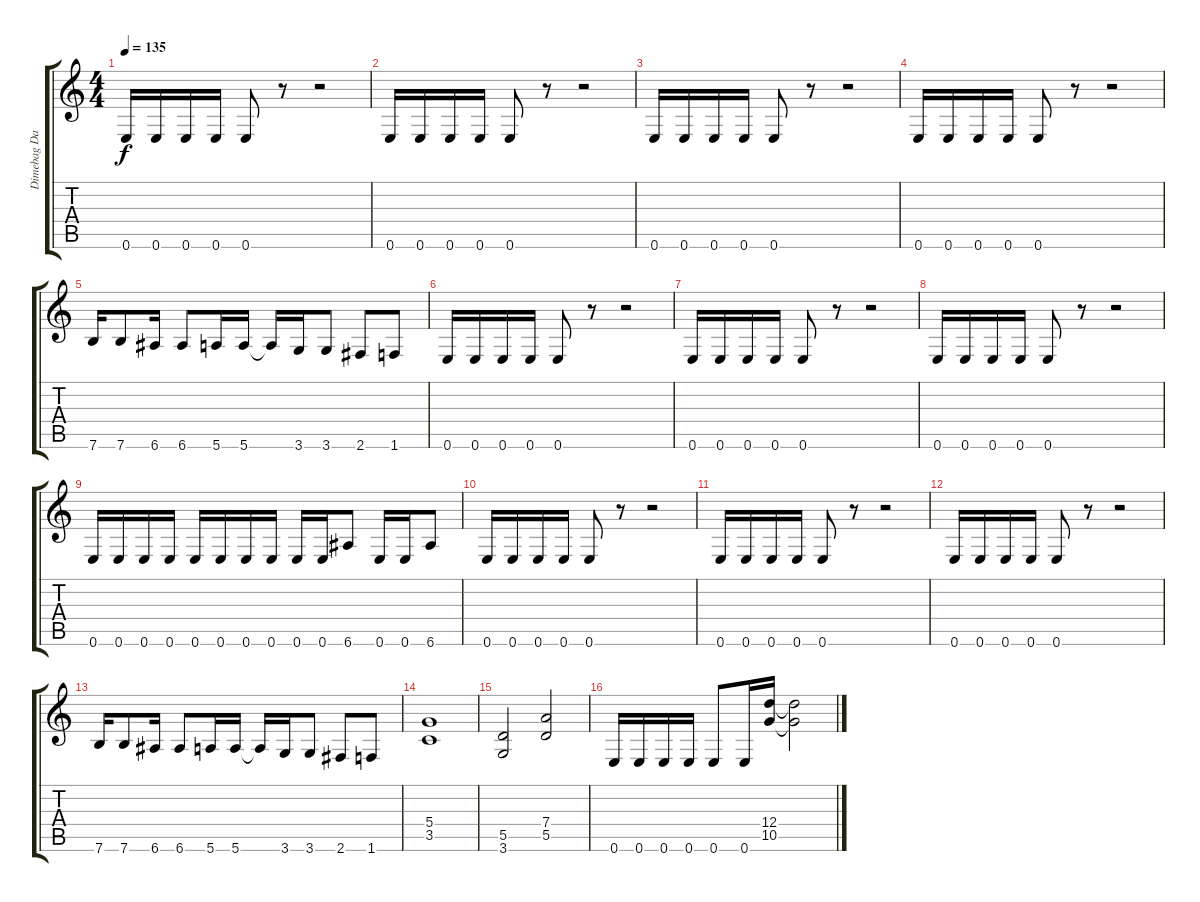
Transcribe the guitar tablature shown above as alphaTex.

\track ("Dimebag Darrell" "Dimebag Da") {instrument distortionguitar}
\staff {score tabs}
\tuning (E4 B3 G3 D3 A2 E2) {hide}
\ts (4 4)
\tempo 135
\clef g2
\ks c
0.6.16{dy f} 0.6.16 0.6.16 0.6.16 0.6.8 r.8 r.2 |
0.6.16 0.6.16 0.6.16 0.6.16 0.6.8 r.8 r.2 |
0.6.16 0.6.16 0.6.16 0.6.16 0.6.8 r.8 r.2 |
0.6.16 0.6.16 0.6.16 0.6.16 0.6.8 r.8 r.2 |
7.6.16 7.6.8 6.6.16 6.6.8 5.6.16 5.6.16 5.6{t}.16 3.6.16 3.6.8 2.6.8 1.6.8 |
0.6.16 0.6.16 0.6.16 0.6.16 0.6.8 r.8 r.2 |
0.6.16 0.6.16 0.6.16 0.6.16 0.6.8 r.8 r.2 |
0.6.16 0.6.16 0.6.16 0.6.16 0.6.8 r.8 r.2 |
0.6.16 0.6.16 0.6.16 0.6.16 0.6.16 0.6.16 0.6.16 0.6.16 0.6.16 0.6.16 6.6.8 0.6.16 0.6.16 6.6.8 |
0.6.16 0.6.16 0.6.16 0.6.16 0.6.8 r.8 r.2 |
0.6.16 0.6.16 0.6.16 0.6.16 0.6.8 r.8 r.2 |
0.6.16 0.6.16 0.6.16 0.6.16 0.6.8 r.8 r.2 |
7.6.16 7.6.8 6.6.16 6.6.8 5.6.16 5.6.16 5.6{t}.16 3.6.16 3.6.8 2.6.8 1.6.8 |
(5.4 3.5).1 |
(5.5 3.6).2 (7.4 5.5).2 |
0.6.16 0.6.16 0.6.16 0.6.16 0.6.8 0.6.16 (12.4 10.5).16 (12.4{t} 10.5{t}).2
